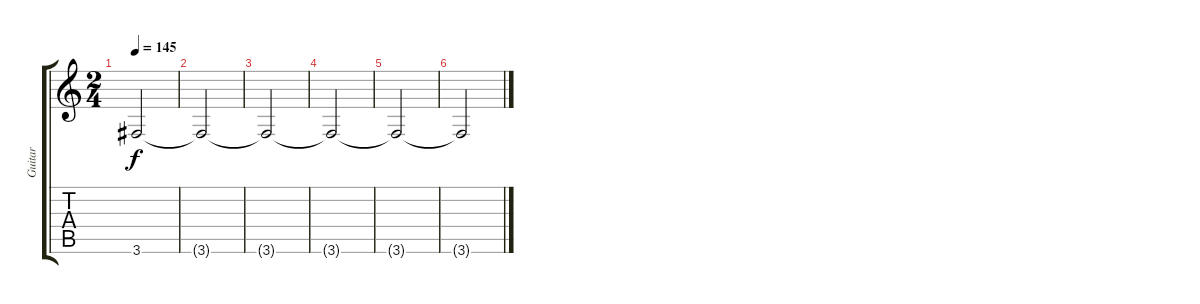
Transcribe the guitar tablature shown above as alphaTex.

\track ("Guitar" "Guitar") {instrument electricguitarclean}
\staff {score tabs}
\tuning (F4 C4 Ab3 Eb3 Bb2 Eb2) {hide}
\ts (2 4)
\tempo 145
\clef g2
\ks c
3.6{t}.2{dy f} |
3.6{t}.2 |
3.6{t}.2 |
3.6{t}.2 |
3.6{t}.2 |
3.6{t}.2
